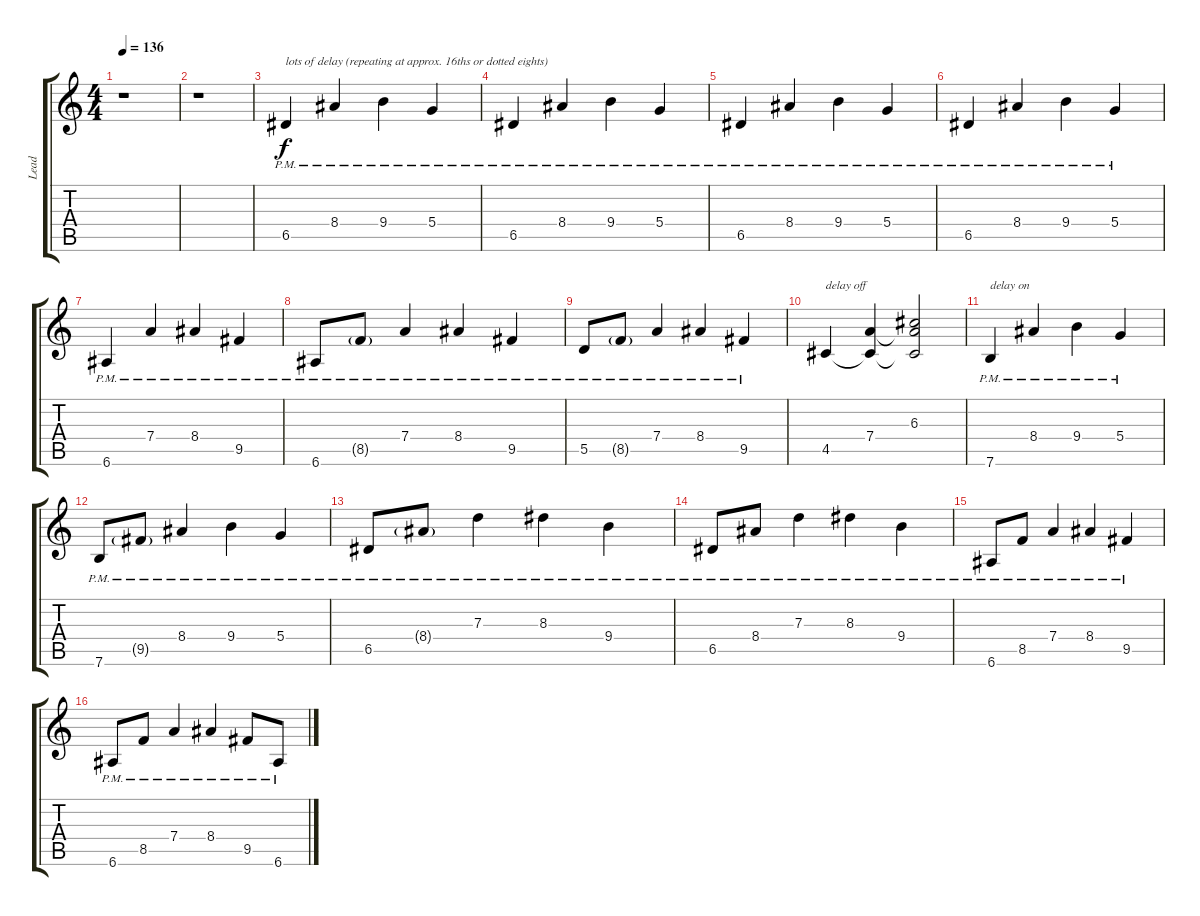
\track ("Lead" "Lead") {instrument distortionguitar}
\staff {score tabs}
\tuning (E4 B3 G3 D3 A2 E2) {hide}
\ts (4 4)
\tempo 136
\clef g2
\ks c
r.1{dy f} |
r.1 |
6.5{pm}.4{txt "lots of delay (repeating at approx. 16ths or dotted eights)"} 8.4{pm}.4 9.4{pm}.4 5.4{pm}.4 |
6.5{pm}.4 8.4{pm}.4 9.4{pm}.4 5.4{pm}.4 |
6.5{pm}.4 8.4{pm}.4 9.4{pm}.4 5.4{pm}.4 |
6.5{pm}.4 8.4{pm}.4 9.4{pm}.4 5.4{pm}.4 |
6.6{pm}.4 7.4{pm}.4 8.4{pm}.4 9.5{pm}.4 |
6.6{pm}.8 8.5{g pm}.8 7.4{pm}.4 8.4{pm}.4 9.5{pm}.4 |
5.5{pm}.8 8.5{g pm}.8 7.4{pm}.4 8.4{pm}.4 9.5{pm}.4 |
4.5.4{txt "delay off"} (7.4 4.5{t}).4 (6.3 7.4{t} 4.5{t}).2 |
7.6{pm}.4{txt "delay on"} 8.4{pm}.4 9.4{pm}.4 5.4{pm}.4 |
7.6{pm}.8 9.5{g pm}.8 8.4{pm}.4 9.4{pm}.4 5.4{pm}.4 |
6.5{pm}.8 8.4{g pm}.8 7.3{pm}.4 8.3{pm}.4 9.4{pm}.4 |
6.5{pm}.8 8.4{pm}.8 7.3{pm}.4 8.3{pm}.4 9.4{pm}.4 |
6.6{pm}.8 8.5{pm}.8 7.4{pm}.4 8.4{pm}.4 9.5{pm}.4 |
6.6{pm}.8 8.5{pm}.8 7.4{pm}.4 8.4{pm}.4 9.5{pm}.8 6.6{pm}.8
